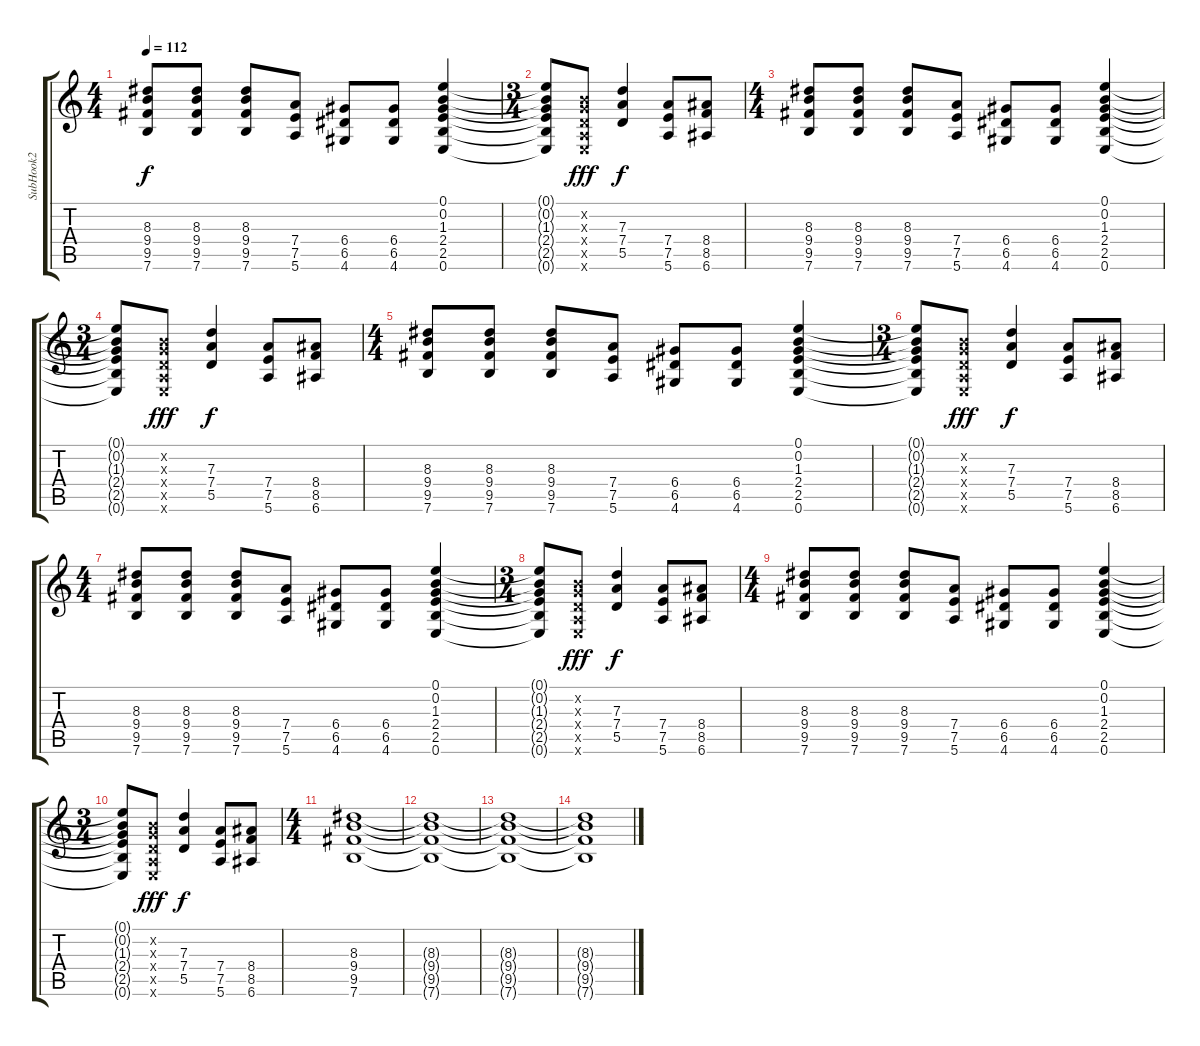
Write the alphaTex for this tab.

\track ("SubHook2" "SubHook2") {instrument distortionguitar}
\staff {score tabs}
\tuning (E4 B3 G3 D3 A2 E2) {hide}
\ts (4 4)
\tempo 112
\clef g2
\ks c
(8.3 9.4 9.5 7.6).8{dy f} (8.3 9.4 9.5 7.6).8 (8.3 9.4 9.5 7.6).8 (7.4 7.5 5.6).8 (6.4 6.5 4.6).8 (6.4 6.5 4.6).8 (0.1 0.2 1.3 2.4 2.5 0.6).4 |
\ts (3 4)
(0.1{t} 0.2{t} 1.3{t} 2.4{t} 2.5{t} 0.6{t}).8 (0.2{x} 0.3{x} 0.4{x} 0.5{x} 0.6{x}).8{dy fff} (7.3 7.4 5.5).4{dy f} (7.4 7.5 5.6).8 (8.4 8.5 6.6).8 |
\ts (4 4)
(8.3 9.4 9.5 7.6).8 (8.3 9.4 9.5 7.6).8 (8.3 9.4 9.5 7.6).8 (7.4 7.5 5.6).8 (6.4 6.5 4.6).8 (6.4 6.5 4.6).8 (0.1 0.2 1.3 2.4 2.5 0.6).4 |
\ts (3 4)
(0.1{t} 0.2{t} 1.3{t} 2.4{t} 2.5{t} 0.6{t}).8 (0.2{x} 0.3{x} 0.4{x} 0.5{x} 0.6{x}).8{dy fff} (7.3 7.4 5.5).4{dy f} (7.4 7.5 5.6).8 (8.4 8.5 6.6).8 |
\ts (4 4)
(8.3 9.4 9.5 7.6).8 (8.3 9.4 9.5 7.6).8 (8.3 9.4 9.5 7.6).8 (7.4 7.5 5.6).8 (6.4 6.5 4.6).8 (6.4 6.5 4.6).8 (0.1 0.2 1.3 2.4 2.5 0.6).4 |
\ts (3 4)
(0.1{t} 0.2{t} 1.3{t} 2.4{t} 2.5{t} 0.6{t}).8 (0.2{x} 0.3{x} 0.4{x} 0.5{x} 0.6{x}).8{dy fff} (7.3 7.4 5.5).4{dy f} (7.4 7.5 5.6).8 (8.4 8.5 6.6).8 |
\ts (4 4)
(8.3 9.4 9.5 7.6).8 (8.3 9.4 9.5 7.6).8 (8.3 9.4 9.5 7.6).8 (7.4 7.5 5.6).8 (6.4 6.5 4.6).8 (6.4 6.5 4.6).8 (0.1 0.2 1.3 2.4 2.5 0.6).4 |
\ts (3 4)
(0.1{t} 0.2{t} 1.3{t} 2.4{t} 2.5{t} 0.6{t}).8 (0.2{x} 0.3{x} 0.4{x} 0.5{x} 0.6{x}).8{dy fff} (7.3 7.4 5.5).4{dy f} (7.4 7.5 5.6).8 (8.4 8.5 6.6).8 |
\ts (4 4)
(8.3 9.4 9.5 7.6).8 (8.3 9.4 9.5 7.6).8 (8.3 9.4 9.5 7.6).8 (7.4 7.5 5.6).8 (6.4 6.5 4.6).8 (6.4 6.5 4.6).8 (0.1 0.2 1.3 2.4 2.5 0.6).4 |
\ts (3 4)
(0.1{t} 0.2{t} 1.3{t} 2.4{t} 2.5{t} 0.6{t}).8 (0.2{x} 0.3{x} 0.4{x} 0.5{x} 0.6{x}).8{dy fff} (7.3 7.4 5.5).4{dy f} (7.4 7.5 5.6).8 (8.4 8.5 6.6).8 |
\ts (4 4)
(8.3 9.4 9.5 7.6).1{volume 4} |
(8.3{t} 9.4{t} 9.5{t} 7.6{t}).1 |
(8.3{t} 9.4{t} 9.5{t} 7.6{t}).1 |
(8.3{t} 9.4{t} 9.5{t} 7.6{t}).1
